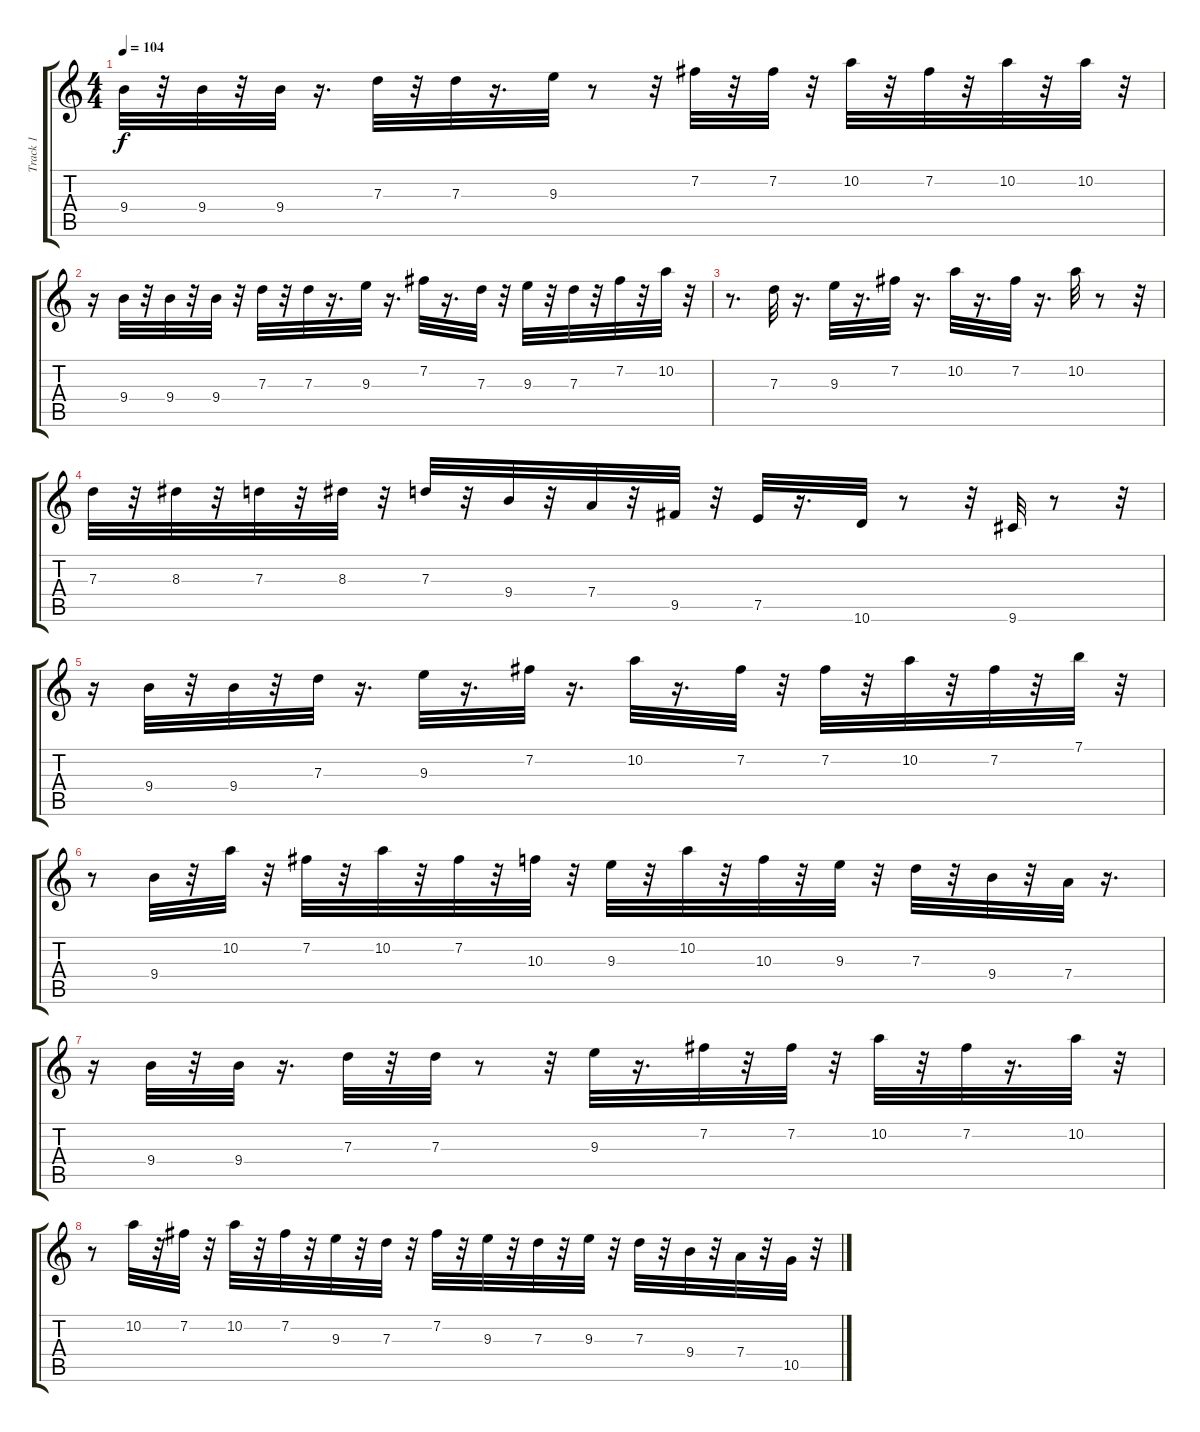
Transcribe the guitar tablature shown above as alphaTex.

\track ("Track 1" "Track 1") {instrument electricguitarmuted}
\staff {score tabs}
\tuning (E4 B3 G3 D3 A2 E2) {hide}
\ts (4 4)
\tempo 104
\clef g2
\ks c
9.4.32{dy f} r.32 9.4.32 r.32 9.4.32 r.16{d} 7.3.32 r.32 7.3.32 r.16{d} 9.3.32 r.8 r.32 7.2.32 r.32 7.2.32 r.32 10.2.32 r.32 7.2.32 r.32 10.2.32 r.32 10.2.32 r.32 |
r.16 9.4.32 r.32 9.4.32 r.32 9.4.32 r.32 7.3.32 r.32 7.3.32 r.16{d} 9.3.32 r.16{d} 7.2.32 r.16{d} 7.3.32 r.32 9.3.32 r.32 7.3.32 r.32 7.2.32 r.32 10.2.32 r.32 |
r.8{d} 7.3.32 r.16{d} 9.3.32 r.16{d} 7.2.32 r.16{d} 10.2.32 r.16{d} 7.2.32 r.16{d} 10.2.32 r.8 r.32 |
7.3.32 r.32 8.3.32 r.32 7.3.32 r.32 8.3.32 r.32 7.3.32 r.32 9.4.32 r.32 7.4.32 r.32 9.5.32 r.32 7.5.32 r.16{d} 10.6.32 r.8 r.32 9.6.32 r.8 r.32 |
r.16 9.4.32 r.32 9.4.32 r.32 7.3.32 r.16{d} 9.3.32 r.16{d} 7.2.32 r.16{d} 10.2.32 r.16{d} 7.2.32 r.32 7.2.32 r.32 10.2.32 r.32 7.2.32 r.32 7.1.32 r.32 |
r.8 9.4.32 r.32 10.2.32 r.32 7.2.32 r.32 10.2.32 r.32 7.2.32 r.32 10.3.32 r.32 9.3.32 r.32 10.2.32 r.32 10.3.32 r.32 9.3.32 r.32 7.3.32 r.32 9.4.32 r.32 7.4.32 r.16{d} |
r.16 9.4.32 r.32 9.4.32 r.16{d} 7.3.32 r.32 7.3.32 r.8 r.32 9.3.32 r.16{d} 7.2.32 r.32 7.2.32 r.32 10.2.32 r.32 7.2.32 r.16{d} 10.2.32 r.32 |
r.8 10.2.32 r.32 7.2.32 r.32 10.2.32 r.32 7.2.32 r.32 9.3.32 r.32 7.3.32 r.32 7.2.32 r.32 9.3.32 r.32 7.3.32 r.32 9.3.32 r.32 7.3.32 r.32 9.4.32 r.32 7.4.32 r.32 10.5.32 r.32
